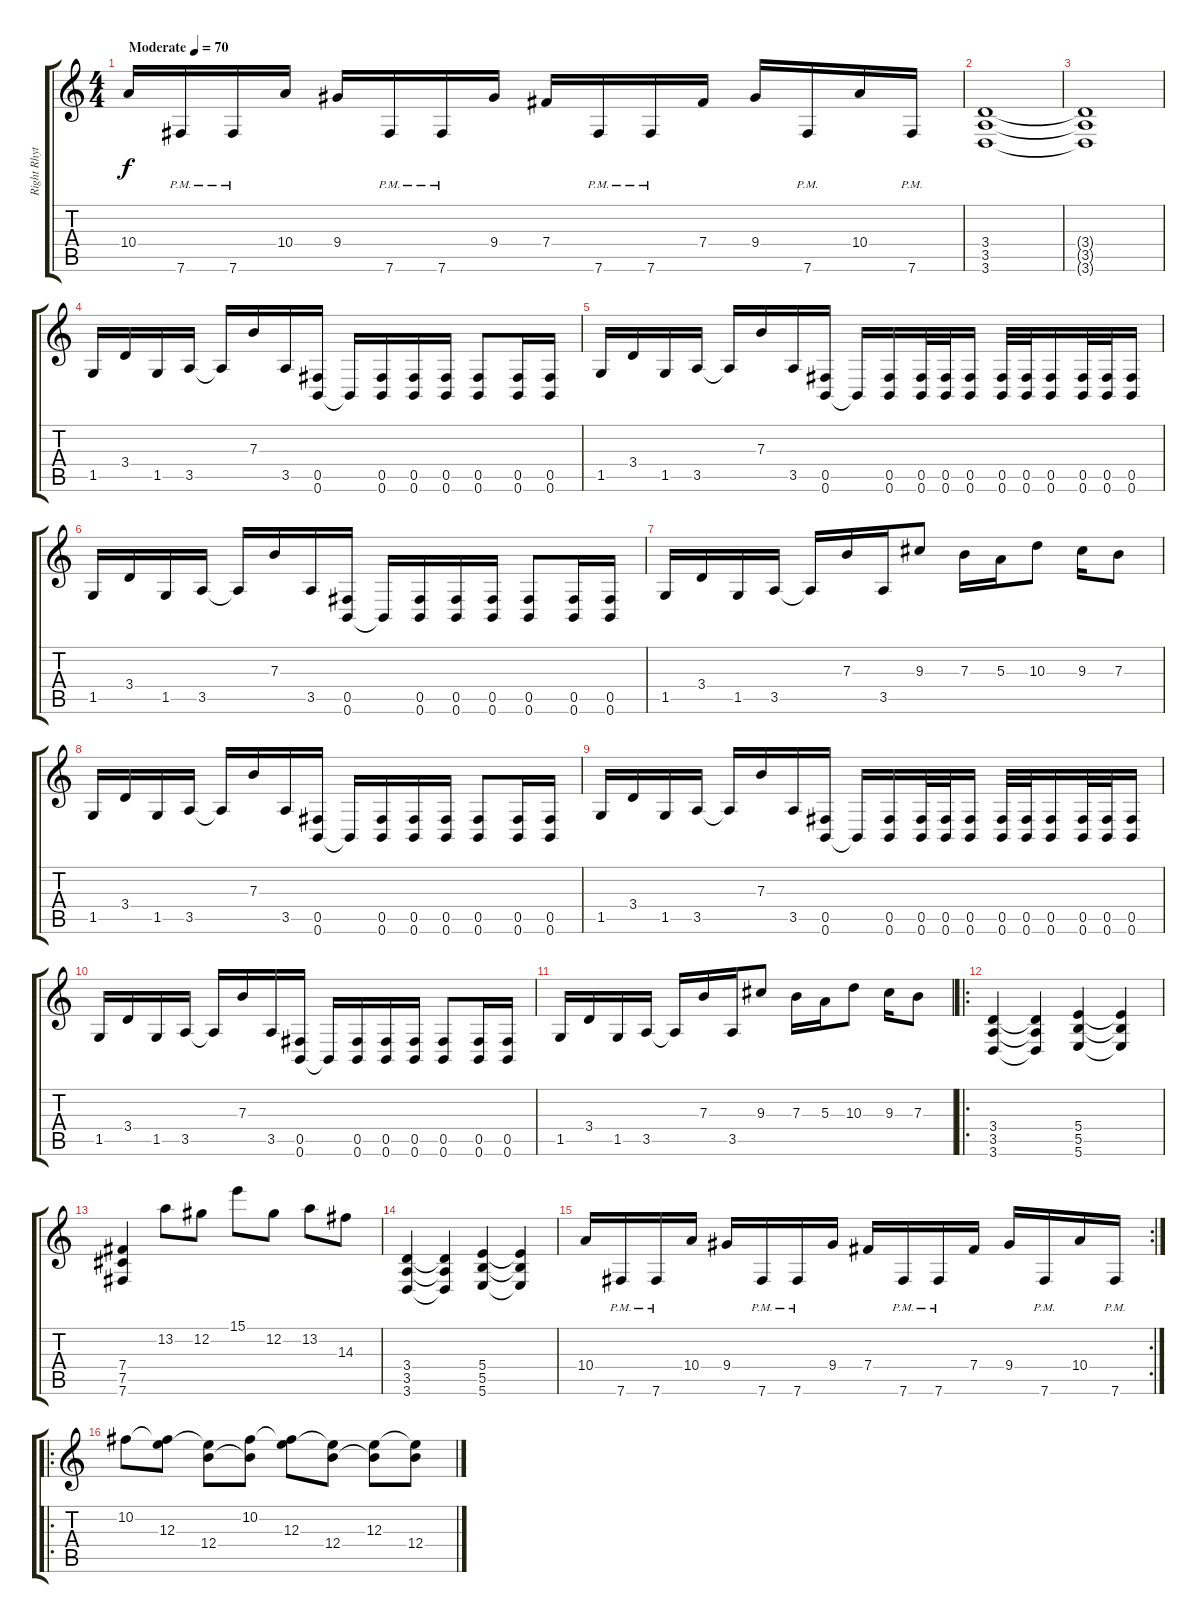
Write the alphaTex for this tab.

\track ("Right Rhythm Guitar" "Right Rhyt") {instrument distortionguitar}
\staff {score tabs}
\tuning (Db4 Ab3 E3 B2 Gb2 B1) {hide}
\ts (4 4)
\tempo (70 "Moderate")
\clef g2
\ks c
10.4.16{dy f instrument distortionguitar} 7.6{pm}.16 7.6{pm}.16 10.4.16 9.4.16 7.6{pm}.16 7.6{pm}.16 9.4.16 7.4.16 7.6{pm}.16 7.6{pm}.16 7.4.16 9.4.16 7.6{pm}.16 10.4.16 7.6{pm}.16 |
(3.4 3.5 3.6).1 |
(3.4{t} 3.5{t} 3.6{t}).1 |
1.5.16 3.4.16 1.5.16 3.5.16 3.5{t}.16 7.3.16 3.5.16 (0.5 0.6).16 0.6{t}.16 (0.5 0.6).16 (0.5 0.6).16 (0.5 0.6).16 (0.5 0.6).8 (0.5 0.6).16 (0.5 0.6).16 |
1.5.16 3.4.16 1.5.16 3.5.16 3.5{t}.16 7.3.16 3.5.16 (0.5 0.6).16 0.6{t}.16 (0.5 0.6).16 (0.5 0.6).32 (0.5 0.6).32 (0.5 0.6).16 (0.5 0.6).32 (0.5 0.6).32 (0.5 0.6).16 (0.5 0.6).32 (0.5 0.6).32 (0.5 0.6).16 |
1.5.16 3.4.16 1.5.16 3.5.16 3.5{t}.16 7.3.16 3.5.16 (0.5 0.6).16 0.6{t}.16 (0.5 0.6).16 (0.5 0.6).16 (0.5 0.6).16 (0.5 0.6).8 (0.5 0.6).16 (0.5 0.6).16 |
1.5.16 3.4.16 1.5.16 3.5.16 3.5{t}.16 7.3.16 3.5.16 9.3.8 7.3.16 5.3.16 10.3.8 9.3.16 7.3.8 |
1.5.16 3.4.16 1.5.16 3.5.16 3.5{t}.16 7.3.16 3.5.16 (0.5 0.6).16 0.6{t}.16 (0.5 0.6).16 (0.5 0.6).16 (0.5 0.6).16 (0.5 0.6).8 (0.5 0.6).16 (0.5 0.6).16 |
1.5.16 3.4.16 1.5.16 3.5.16 3.5{t}.16 7.3.16 3.5.16 (0.5 0.6).16 0.6{t}.16 (0.5 0.6).16 (0.5 0.6).32 (0.5 0.6).32 (0.5 0.6).16 (0.5 0.6).32 (0.5 0.6).32 (0.5 0.6).16 (0.5 0.6).32 (0.5 0.6).32 (0.5 0.6).16 |
1.5.16 3.4.16 1.5.16 3.5.16 3.5{t}.16 7.3.16 3.5.16 (0.5 0.6).16 0.6{t}.16 (0.5 0.6).16 (0.5 0.6).16 (0.5 0.6).16 (0.5 0.6).8 (0.5 0.6).16 (0.5 0.6).16 |
1.5.16 3.4.16 1.5.16 3.5.16 3.5{t}.16 7.3.16 3.5.16 9.3.8 7.3.16 5.3.16 10.3.8 9.3.16 7.3.8 |
\ro
(3.4 3.5 3.6).4 (3.4{t} 3.5{t} 3.6{t}).4 (5.4 5.5 5.6).4 (5.4{t} 5.5{t} 5.6{t}).4 |
(7.4 7.5 7.6).4 13.2.8 12.2.8 15.1.8 12.2.8 13.2.8 14.3.8 |
(3.4 3.5 3.6).4 (3.4{t} 3.5{t} 3.6{t}).4 (5.4 5.5 5.6).4 (5.4{t} 5.5{t} 5.6{t}).4 |
\rc 2
10.4.16 7.6{pm}.16 7.6{pm}.16 10.4.16 9.4.16 7.6{pm}.16 7.6{pm}.16 9.4.16 7.4.16 7.6{pm}.16 7.6{pm}.16 7.4.16 9.4.16 7.6{pm}.16 10.4.16 7.6{pm}.16 |
\ro
10.2.8 (10.2{t} 12.3).8 (12.3{t} 12.4).8 (10.2 12.4{t}).8 (10.2{t} 12.3).8 (12.3{t} 12.4).8 (12.3 12.4{t}).8 (12.3{t} 12.4).8
